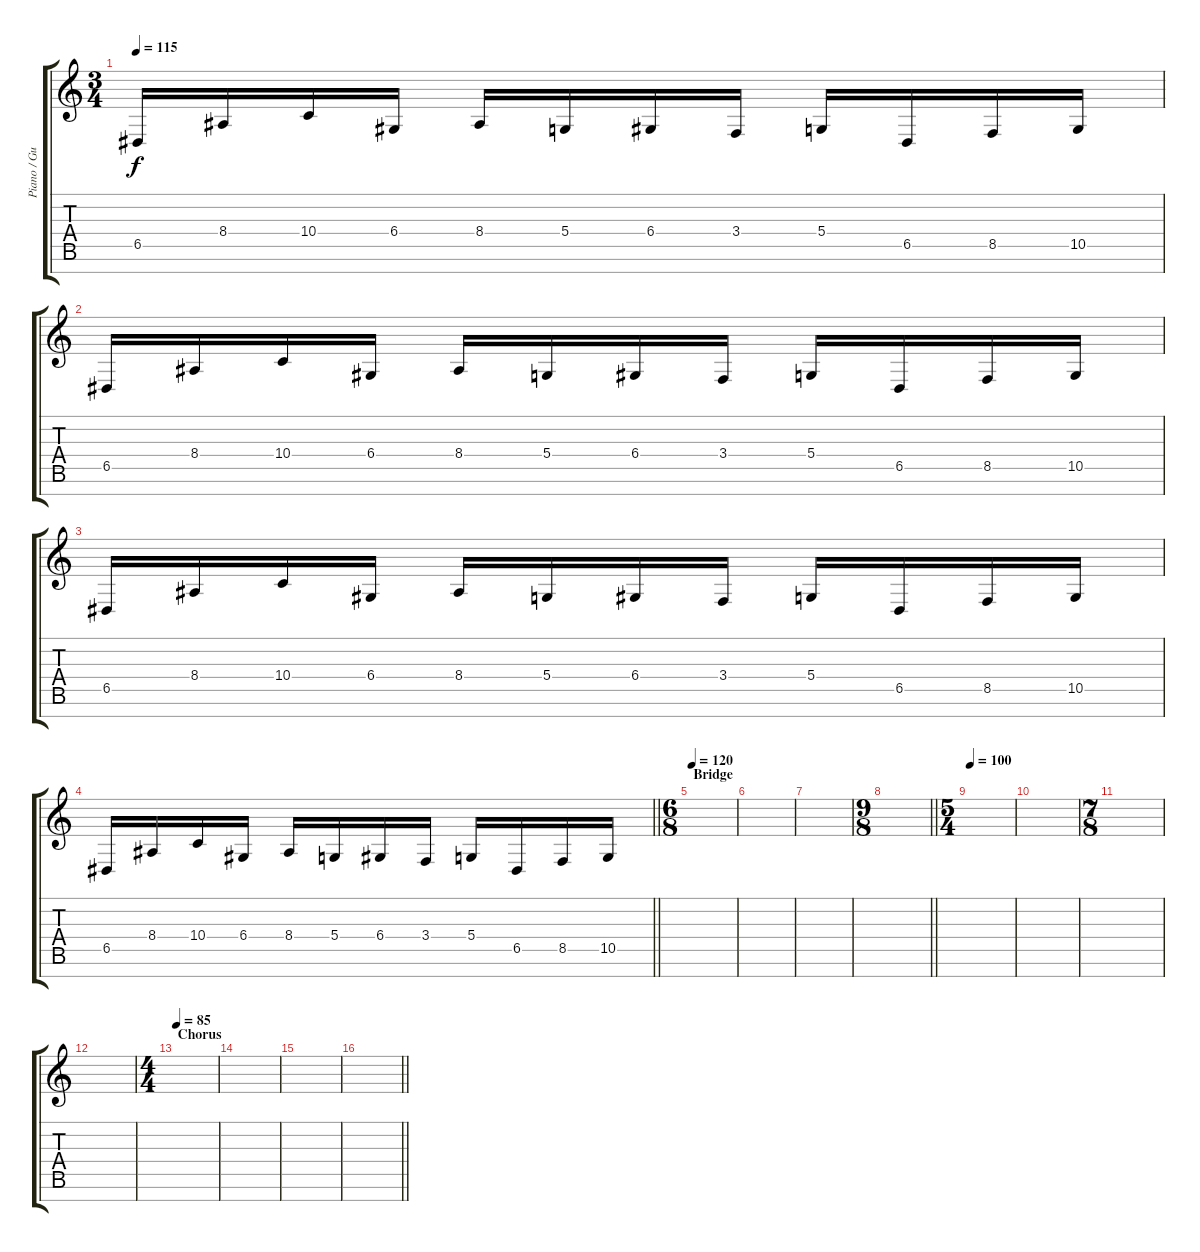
\track ("Piano / Guitar overdubs" "Piano / Gu") {instrument acousticgrandpiano}
\staff {score tabs}
\tuning (E4 B3 G3 D3 A2 E2 B1) {hide}
\ts (3 4)
\tempo 115
\clef g2
\ks c
6.5.16{dy f instrument overdrivenguitar} 8.4.16 10.4.16 6.4.16 8.4.16 5.4.16 6.4.16 3.4.16 5.4.16 6.5.16 8.5.16 10.5.16 |
6.5.16 8.4.16 10.4.16 6.4.16 8.4.16 5.4.16 6.4.16 3.4.16 5.4.16 6.5.16 8.5.16 10.5.16 |
6.5.16 8.4.16 10.4.16 6.4.16 8.4.16 5.4.16 6.4.16 3.4.16 5.4.16 6.5.16 8.5.16 10.5.16 |
\barLineRight lightlight
6.5.16 8.4.16 10.4.16 6.4.16 8.4.16 5.4.16 6.4.16 3.4.16 5.4.16 6.5.16 8.5.16 10.5.16 |
\ts (6 8)
\section ("" "Bridge")
\tempo 120
|
|
|
\ts (9 8)
\barLineRight lightlight
|
\ts (5 4)
\tempo 100
|
|
\ts (7 8)
|
|
\ts (4 4)
\section ("" "Chorus")
\tempo 85
|
|
|
\barLineRight lightlight
